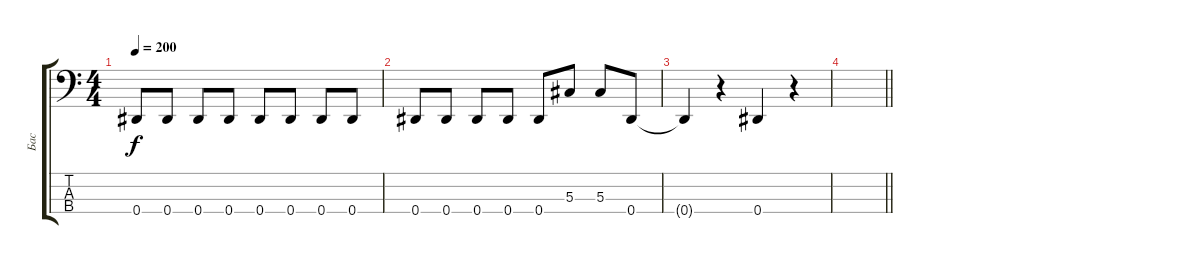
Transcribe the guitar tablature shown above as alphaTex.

\track ("Бас" "Бас") {instrument electricbassfinger}
\staff {score tabs}
\tuning (Gb2 Db2 Ab1 Eb1) {hide}
\ts (4 4)
\tempo 200
\clef f4
\ks c
0.4{t}.8{dy f} 0.4.8 0.4.8 0.4.8 0.4.8 0.4.8 0.4.8 0.4.8 |
0.4.8 0.4.8 0.4.8 0.4.8 0.4.8 5.3.8 5.3.8 0.4.8 |
0.4{t}.4 r.4 0.4.4 r.4 |
\barLineRight lightlight
